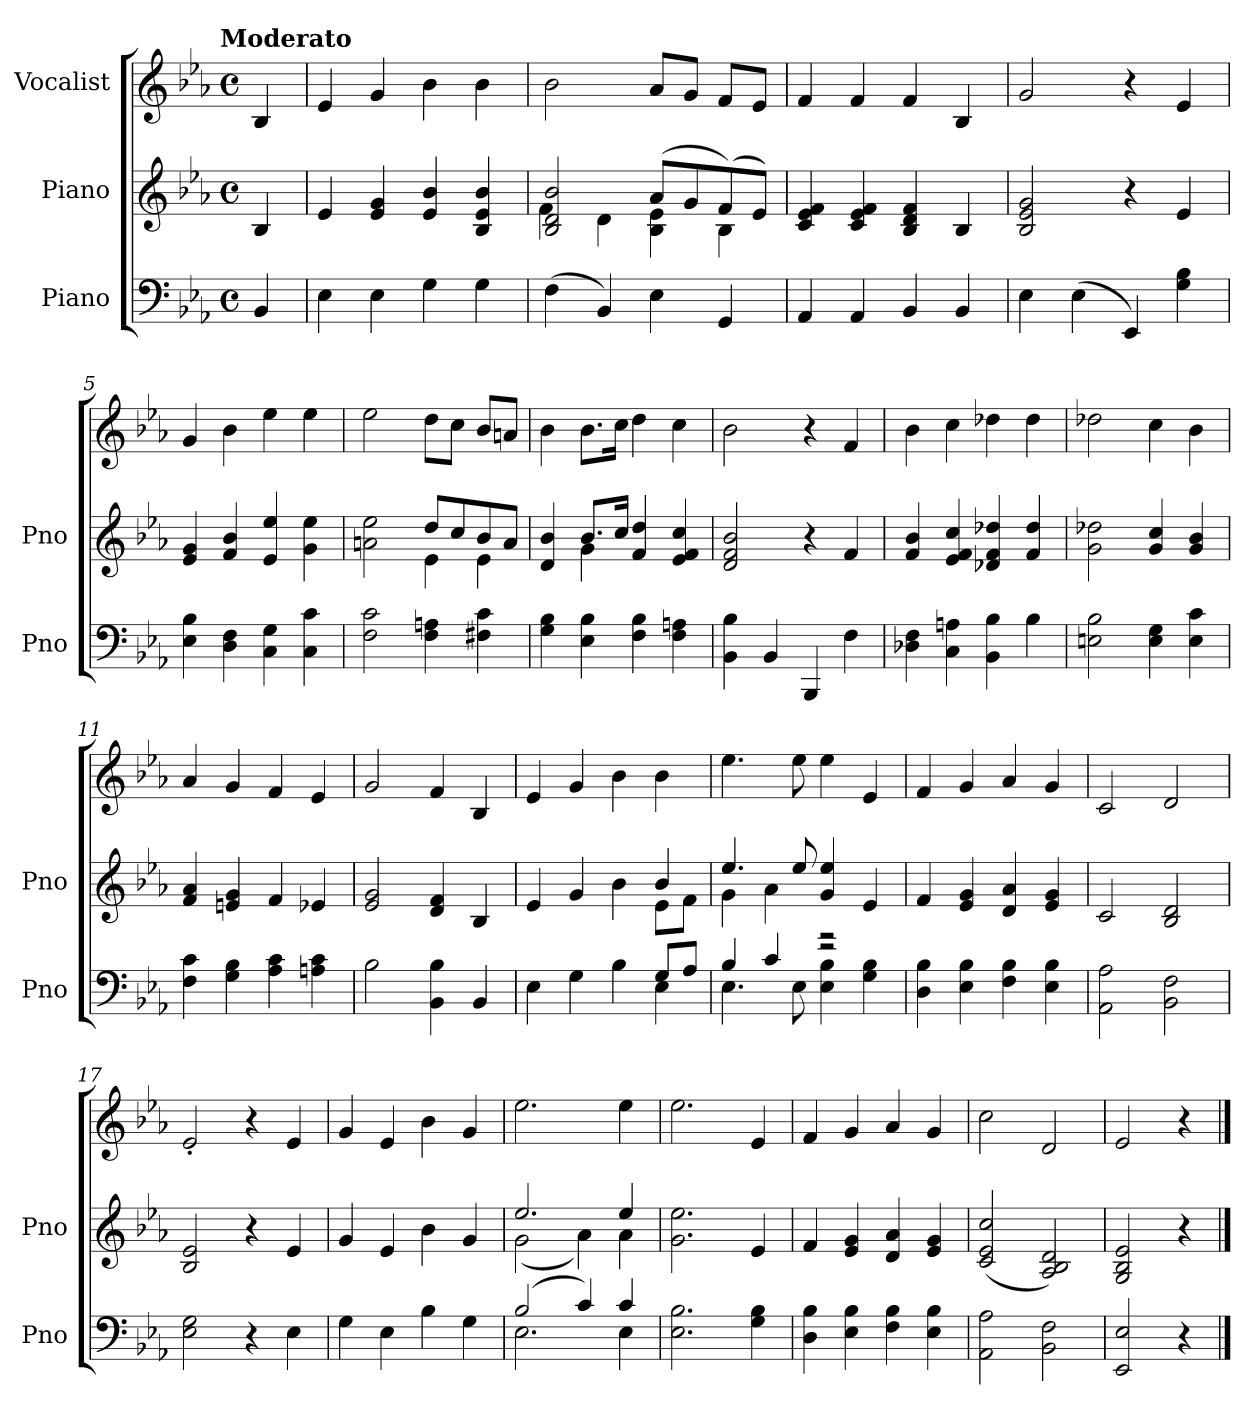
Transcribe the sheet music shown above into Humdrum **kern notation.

**kern	**kern	**kern
*part3	*part2	*part1
*staff3	*staff2	*staff1
*I"Piano	*I"Piano	*I"Vocalist
*I'Pno	*I'Pno	*
*clefF4	*clefG2	*clefG2
*k[b-e-a-]	*k[b-e-a-]	*k[b-e-a-]
*E-:	*E-:	*E-:
!!LO:TX:omd:t=Moderato
*M4/4	*M4/4	*M4/4
*met(c)	*met(c)	*met(c)
*MM92	*MM92	*MM92
=	=	=
4BB-	4B-	4B-
=1	=1	=1
4E-	4e-	4e-
4E-	4e- 4g	4g
4G	4e- 4b-	4b-
4G	4B- 4e- 4b-	4b-
=2	=2	=2
*	*^	*
(4F	2B- 2d 2b-	4f	2b-
4BB-)	.	4d	.
4E-	(8a-L	4B- 4e-	8a-L
.	8g	.	8gJ
4GG	(8f)	4B-	8fL
.	8e-J)	.	8e-J
*	*v	*v	*
=3	=3	=3
4AA-	4c 4e- 4f	4f
4AA-	4c 4e- 4f	4f
4BB-	4B- 4d 4f	4f
4BB-	4B-	4B-
=4	=4	=4
4E-	2B- 2e- 2g	2g
(4E-	.	.
4EE-)	4r	4r
4G 4B-	4e-	4e-
=5	=5	=5
4E- 4B-	4e- 4g	4g
4D 4F	4f 4b-	4b-
4C 4G	4e- 4ee-	4ee-
4C 4c	4g 4ee-	4ee-
=6	=6	=6
*	*^	*
2F 2c	2an 2ee-	2ryy	2ee-
4F 4An	8ddL	4e-	8ddL
.	8cc	.	8ccJ
4F#X 4c	8b-	4e-	8b-L
.	8aJ	.	8anJ
=7	=7	=7	=7
4G 4B-	4d 4b-	4ryy	4b-
4E- 4B-	8.b-L	4g	8.b-L
.	16ccJk	.	16ccJk
4F 4B-	4f 4dd	2ryy	4dd
4F 4An	4e- 4f 4cc	.	4cc
*	*v	*v	*
=8	=8	=8
4BB- 4B-	2d 2f 2b-	2b-
4BB-	.	.
4BBB-	4r	4r
4F	4f	4f
=9	=9	=9
4D-X 4F	4f 4b-	4b-
4C 4An	4e- 4f 4cc	4cc
4BB- 4B-	4d-X 4f 4dd-X	4dd-X
4B-	4f 4dd-	4dd-
=10	=10	=10
2En 2B-	2g 2dd-X	2dd-X
4E 4G	4g 4cc	4cc
4E 4c	4g 4b-	4b-
=11	=11	=11
4F 4c	4f 4a-	4a-
4G 4B-	4en 4g	4g
4A- 4c	4f	4f
4An 4c	4e-X	4e-
=12	=12	=12
2B-	2e- 2g	2g
4BB- 4B-	4d 4f	4f
4BB-	4B-	4B-
=13	=13	=13
*^	*^	*
4E-	2.ryy	4e-	2.ryy	4e-
4G	.	4g	.	4g
4B-	.	4b-	.	4b-
8GL	4E-	4b-	8e-L	4b-
8A-J	.	.	8fJ	.
=14	=14	=14	=14	=14
4B-	4.E-	4.ee-	4g	4.ee-
4c	.	.	4a-	.
.	8E-	8ee-	.	8ee-
2r	4E- 4B-	4g 4ee-	2r	4ee-
.	4G 4B-	4e-	.	4e-
*v	*v	*	*	*
*	*v	*v	*
=15	=15	=15
4D 4B-	4f	4f
4E- 4B-	4e- 4g	4g
4F 4B-	4d 4a-	4a-
4E- 4B-	4e- 4g	4g
=16	=16	=16
2AA- 2A-	2c	2c
2BB- 2F	2B- 2d	2d
=17	=17	=17
2E- 2G	2B- 2e-	2e-'
4r	4r	4r
4E-	4e-	4e-
=18	=18	=18
4G	4g	4g
4E-	4e-	4e-
4B-	4b-	4b-
4G	4g	4g
=19	=19	=19
*^	*^	*
(2B-	2.E-	2.ee-	(2g	2.ee-
4c)	.	.	4a-)	.
4c	4E-	4ee-	4a-	4ee-
*v	*v	*	*	*
*	*v	*v	*
=20	=20	=20
2.E- 2.B-	2.g 2.ee-	2.ee-
4G 4B-	4e-	4e-
=21	=21	=21
4D 4B-	4f	4f
4E- 4B-	4e- 4g	4g
4F 4B-	4d 4a-	4a-
4E- 4B-	4e- 4g	4g
=22	=22	=22
2AA- 2A-	(2c 2e- 2cc	2cc
2BB- 2F	2A- 2B- 2d)	2d
=23	=23	=23
2EE- 2E-	2G 2B- 2e-	2e-
4r	4r	4r
==	==	==
*-	*-	*-
